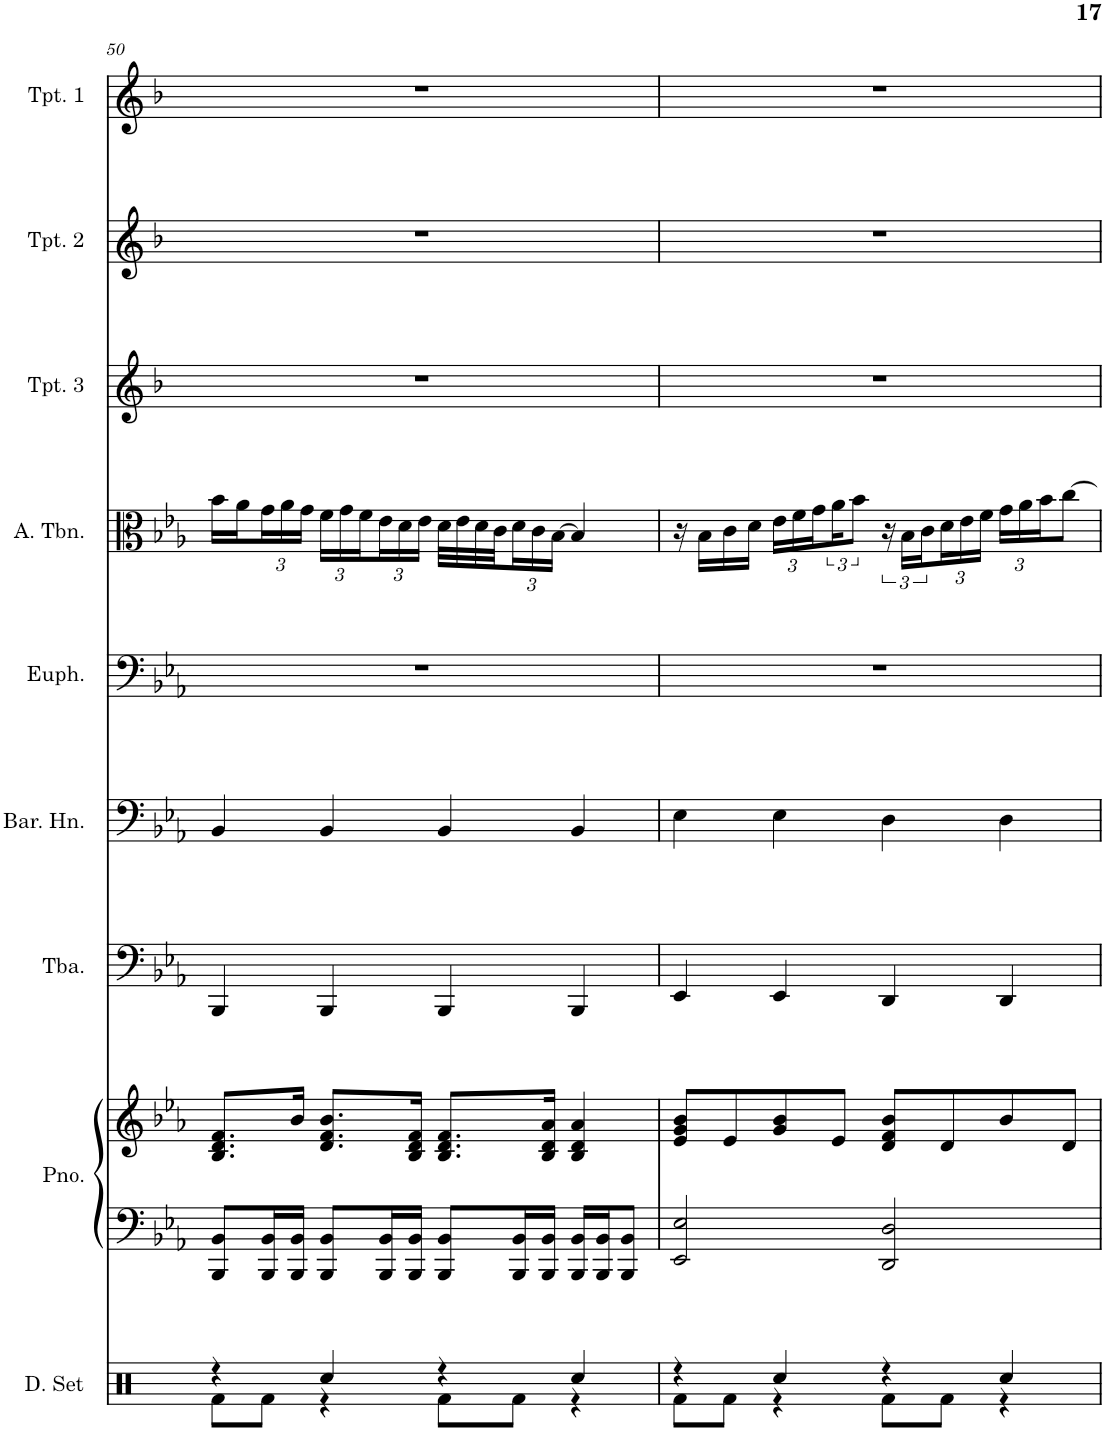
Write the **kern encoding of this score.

**kern	**kern	**kern	**kern	**kern	**kern	**kern	**kern	**kern	**kern
*part9	*part8	*part8	*part7	*part6	*part5	*part4	*part3	*part2	*part1
*staff10	*staff9	*staff8	*staff7	*staff6	*staff5	*staff4	*staff3	*staff2	*staff1
*I"Drumset	*I"Grand Piano	*	*I"Tuba	*I"Baritone Horn	*I"Euphonium	*I"Alto Trombone	*I"Trumpet 3	*I"Trumpet 2	*I"Trumpet 1
*I'D. Set	*I'Pno.	*	*I'Tba.	*I'Bar. Hn.	*I'Euph.	*I'A. Tbn.	*I'Tpt. 3	*I'Tpt. 2	*I'Tpt. 1
!!LO:PB:g=z
*clefX	*clefF4	*clefG2	*clefF4	*clefF4	*clefF4	*clefC3	*clefG2	*clefG2	*clefG2
*	*	*	*	*Trd4c7	*	*	*Trd1c2	*Trd1c2	*Trd1c2
*k[]	*k[b-e-a-]	*k[b-e-a-]	*k[b-e-a-]	*k[b-e-a-]	*k[b-e-a-]	*k[b-e-a-]	*k[b-]	*k[b-]	*k[b-]
*M4/4	*M4/4	*M4/4	*M4/4	*M4/4	*M4/4	*M4/4	*M4/4	*M4/4	*M4/4
=50	=50	=50	=50	=50	=50	=50	=50	=50	=50
*^	*	*	*	*	*	*	*	*	*
4r	8Rf\L	8BBB-/ 8BB-/L	8.B-/ 8.d/ 8.f/L	4BBB-/	4BB-/	1r	16b-\LL	1r	1r	1r
.	.	.	.	.	.	.	16a-\	.	.	.
*	*	*	*	*	*	*	*Xbrackettup	*	*	*
.	8Rf\J	16BBB-/ 16BB-/L	.	.	.	.	24g\	.	.	.
.	.	.	.	.	.	.	24a-\	.	.	.
.	.	16BBB-/ 16BB-/JJ	16b-/Jk	.	.	.	.	.	.	.
.	.	.	.	.	.	.	24g\JJ	.	.	.
4Rcc/	4r	8BBB-/ 8BB-/L	8.d/ 8.f/ 8.b-/L	4BBB-/	4BB-/	.	24f\LL	.	.	.
.	.	.	.	.	.	.	24g\	.	.	.
.	.	.	.	.	.	.	24f\	.	.	.
.	.	16BBB-/ 16BB-/L	.	.	.	.	24e-\	.	.	.
.	.	.	.	.	.	.	24d\	.	.	.
.	.	16BBB-/ 16BB-/JJ	16B-/ 16d/ 16f/Jk	.	.	.	.	.	.	.
.	.	.	.	.	.	.	24e-\JJ	.	.	.
4r	8Rf\L	8BBB-/ 8BB-/L	8.B-/ 8.d/ 8.f/L	4BBB-/	4BB-/	.	32d\LLL	.	.	.
.	.	.	.	.	.	.	32e-\	.	.	.
.	.	.	.	.	.	.	32d\	.	.	.
.	.	.	.	.	.	.	32c\J	.	.	.
.	8Rf\J	16BBB-/ 16BB-/L	.	.	.	.	24d\	.	.	.
.	.	.	.	.	.	.	24c\	.	.	.
.	.	16BBB-/ 16BB-/JJ	16B-/ 16d/ 16a-/Jk	.	.	.	.	.	.	.
.	.	.	.	.	.	.	[24B-\JJ	.	.	.
4Rcc/	4r	16BBB-/ 16BB-/LL	4B-/ 4d/ 4a-/	4BBB-/	4BB-/	.	4B-/]	.	.	.
.	.	16BBB-/ 16BB-/J	.	.	.	.	.	.	.	.
.	.	8BBB-/ 8BB-/J	.	.	.	.	.	.	.	.
=51	=51	=51	=51	=51	=51	=51	=51	=51	=51	=51
4r	8Rf\L	2EE-/ 2E-/	8e-/ 8g/ 8b-/L	4EE-/	4E-\	1r	16r	1r	1r	1r
.	.	.	.	.	.	.	16B-\LL	.	.	.
.	8Rf\J	.	8e-/	.	.	.	16c\	.	.	.
.	.	.	.	.	.	.	16d\JJ	.	.	.
4Rcc/	4r	.	8g/ 8b-/	4EE-/	4E-\	.	24e-\LL	.	.	.
.	.	.	.	.	.	.	24f\	.	.	.
.	.	.	.	.	.	.	24g\	.	.	.
*	*	*	*	*	*	*	*brackettup	*	*	*
.	.	.	8e-/J	.	.	.	24a-\J	.	.	.
.	.	.	.	.	.	.	12b-\J	.	.	.
4r	8Rf\L	2DD/ 2D/	8d/ 8f/ 8b-/L	4DD/	4D\	.	24r	.	.	.
.	.	.	.	.	.	.	24B-\LL	.	.	.
.	.	.	.	.	.	.	24c\	.	.	.
*	*	*	*	*	*	*	*Xbrackettup	*	*	*
.	8Rf\J	.	8d/	.	.	.	24d\	.	.	.
.	.	.	.	.	.	.	24e-\	.	.	.
.	.	.	.	.	.	.	24f\JJ	.	.	.
4Rcc/	4r	.	8b-/	4DD/	4D\	.	24g\LL	.	.	.
.	.	.	.	.	.	.	24a-\	.	.	.
.	.	.	.	.	.	.	24b-\J	.	.	.
.	.	.	8d/J	.	.	.	[8cc\J	.	.	.
*v	*v	*	*	*	*	*	*	*	*	*
=	=	=	=	=	=	=	=	=	=
*-	*-	*-	*-	*-	*-	*-	*-	*-	*-
